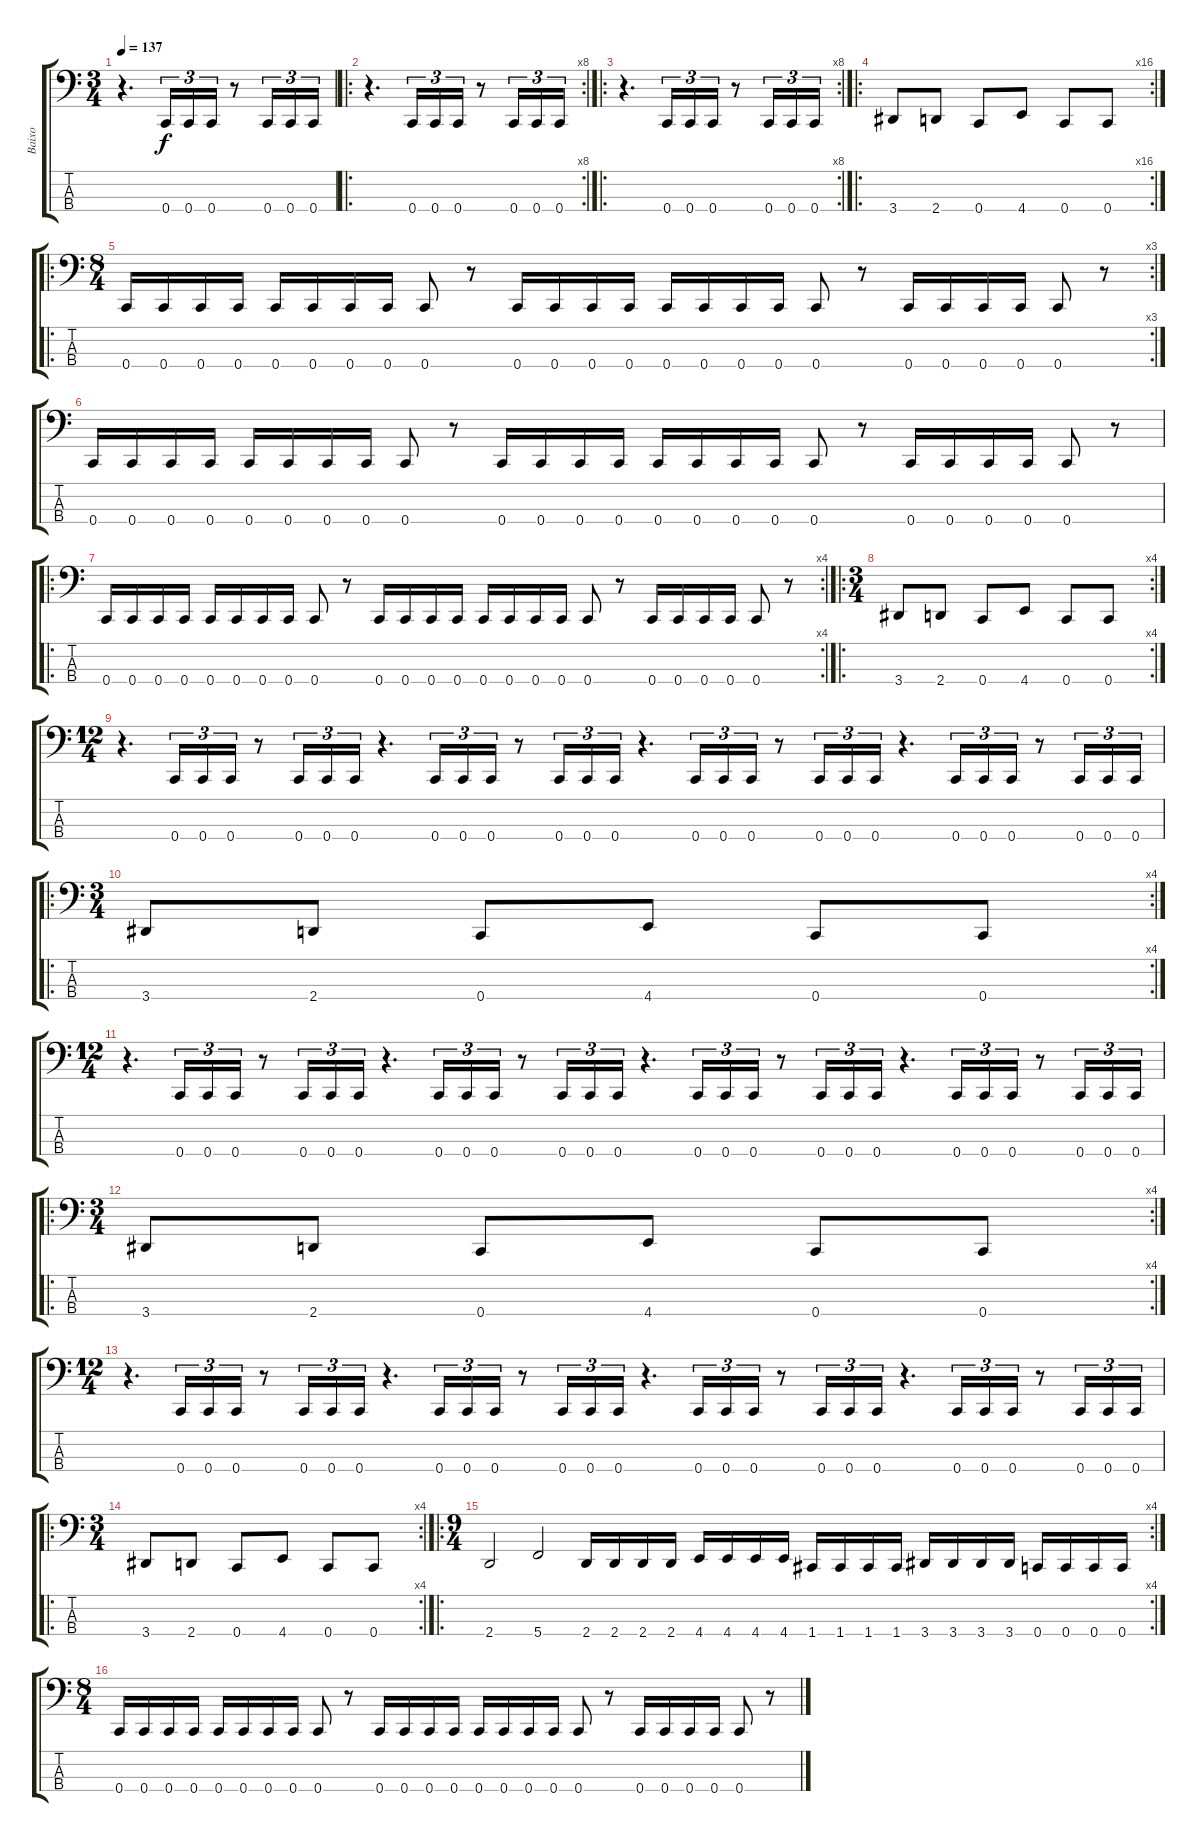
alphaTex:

\track ("Baixo" "Baixo") {instrument electricbasspick}
\staff {score tabs}
\tuning (F2 C2 G1 C1) {hide}
\ts (3 4)
\tempo 137
\clef f4
\ks c
r.4{d dy f instrument electricbasspick} 0.4.16{tu (3 2)} 0.4.16{tu (3 2)} 0.4.16{tu (3 2)} r.8 0.4.16{tu (3 2)} 0.4.16{tu (3 2)} 0.4.16{tu (3 2)} |
\ro
\rc 8
r.4{d} 0.4.16{tu (3 2)} 0.4.16{tu (3 2)} 0.4.16{tu (3 2)} r.8 0.4.16{tu (3 2)} 0.4.16{tu (3 2)} 0.4.16{tu (3 2)} |
\ro
\rc 8
r.4{d} 0.4.16{tu (3 2)} 0.4.16{tu (3 2)} 0.4.16{tu (3 2)} r.8 0.4.16{tu (3 2)} 0.4.16{tu (3 2)} 0.4.16{tu (3 2)} |
\ro
\rc 16
3.4.8 2.4.8 0.4.8 4.4.8 0.4.8 0.4.8 |
\ro
\rc 3
\ts (8 4)
0.4.16 0.4.16 0.4.16 0.4.16 0.4.16 0.4.16 0.4.16 0.4.16 0.4.8 r.8 0.4.16 0.4.16 0.4.16 0.4.16 0.4.16 0.4.16 0.4.16 0.4.16 0.4.8 r.8 0.4.16 0.4.16 0.4.16 0.4.16 0.4.8 r.8 |
0.4.16 0.4.16 0.4.16 0.4.16 0.4.16 0.4.16 0.4.16 0.4.16 0.4.8 r.8 0.4.16 0.4.16 0.4.16 0.4.16 0.4.16 0.4.16 0.4.16 0.4.16 0.4.8 r.8 0.4.16 0.4.16 0.4.16 0.4.16 0.4.8 r.8 |
\ro
\rc 4
0.4.16 0.4.16 0.4.16 0.4.16 0.4.16 0.4.16 0.4.16 0.4.16 0.4.8 r.8 0.4.16 0.4.16 0.4.16 0.4.16 0.4.16 0.4.16 0.4.16 0.4.16 0.4.8 r.8 0.4.16 0.4.16 0.4.16 0.4.16 0.4.8 r.8 |
\ro
\rc 4
\ts (3 4)
3.4.8 2.4.8 0.4.8 4.4.8 0.4.8 0.4.8 |
\ts (12 4)
r.4{d} 0.4.16{tu (3 2)} 0.4.16{tu (3 2)} 0.4.16{tu (3 2)} r.8 0.4.16{tu (3 2)} 0.4.16{tu (3 2)} 0.4.16{tu (3 2)} r.4{d} 0.4.16{tu (3 2)} 0.4.16{tu (3 2)} 0.4.16{tu (3 2)} r.8 0.4.16{tu (3 2)} 0.4.16{tu (3 2)} 0.4.16{tu (3 2)} r.4{d} 0.4.16{tu (3 2)} 0.4.16{tu (3 2)} 0.4.16{tu (3 2)} r.8 0.4.16{tu (3 2)} 0.4.16{tu (3 2)} 0.4.16{tu (3 2)} r.4{d} 0.4.16{tu (3 2)} 0.4.16{tu (3 2)} 0.4.16{tu (3 2)} r.8 0.4.16{tu (3 2)} 0.4.16{tu (3 2)} 0.4.16{tu (3 2)} |
\ro
\rc 4
\ts (3 4)
3.4.8 2.4.8 0.4.8 4.4.8 0.4.8 0.4.8 |
\ts (12 4)
r.4{d} 0.4.16{tu (3 2)} 0.4.16{tu (3 2)} 0.4.16{tu (3 2)} r.8 0.4.16{tu (3 2)} 0.4.16{tu (3 2)} 0.4.16{tu (3 2)} r.4{d} 0.4.16{tu (3 2)} 0.4.16{tu (3 2)} 0.4.16{tu (3 2)} r.8 0.4.16{tu (3 2)} 0.4.16{tu (3 2)} 0.4.16{tu (3 2)} r.4{d} 0.4.16{tu (3 2)} 0.4.16{tu (3 2)} 0.4.16{tu (3 2)} r.8 0.4.16{tu (3 2)} 0.4.16{tu (3 2)} 0.4.16{tu (3 2)} r.4{d} 0.4.16{tu (3 2)} 0.4.16{tu (3 2)} 0.4.16{tu (3 2)} r.8 0.4.16{tu (3 2)} 0.4.16{tu (3 2)} 0.4.16{tu (3 2)} |
\ro
\rc 4
\ts (3 4)
3.4.8 2.4.8 0.4.8 4.4.8 0.4.8 0.4.8 |
\ts (12 4)
r.4{d} 0.4.16{tu (3 2)} 0.4.16{tu (3 2)} 0.4.16{tu (3 2)} r.8 0.4.16{tu (3 2)} 0.4.16{tu (3 2)} 0.4.16{tu (3 2)} r.4{d} 0.4.16{tu (3 2)} 0.4.16{tu (3 2)} 0.4.16{tu (3 2)} r.8 0.4.16{tu (3 2)} 0.4.16{tu (3 2)} 0.4.16{tu (3 2)} r.4{d} 0.4.16{tu (3 2)} 0.4.16{tu (3 2)} 0.4.16{tu (3 2)} r.8 0.4.16{tu (3 2)} 0.4.16{tu (3 2)} 0.4.16{tu (3 2)} r.4{d} 0.4.16{tu (3 2)} 0.4.16{tu (3 2)} 0.4.16{tu (3 2)} r.8 0.4.16{tu (3 2)} 0.4.16{tu (3 2)} 0.4.16{tu (3 2)} |
\ro
\rc 4
\ts (3 4)
3.4.8 2.4.8 0.4.8 4.4.8 0.4.8 0.4.8 |
\ro
\rc 4
\ts (9 4)
2.4.2 5.4.2 2.4.16 2.4.16 2.4.16 2.4.16 4.4.16 4.4.16 4.4.16 4.4.16 1.4.16 1.4.16 1.4.16 1.4.16 3.4.16 3.4.16 3.4.16 3.4.16 0.4.16 0.4.16 0.4.16 0.4.16 |
\ts (8 4)
0.4.16 0.4.16 0.4.16 0.4.16 0.4.16 0.4.16 0.4.16 0.4.16 0.4.8 r.8 0.4.16 0.4.16 0.4.16 0.4.16 0.4.16 0.4.16 0.4.16 0.4.16 0.4.8 r.8 0.4.16 0.4.16 0.4.16 0.4.16 0.4.8 r.8
